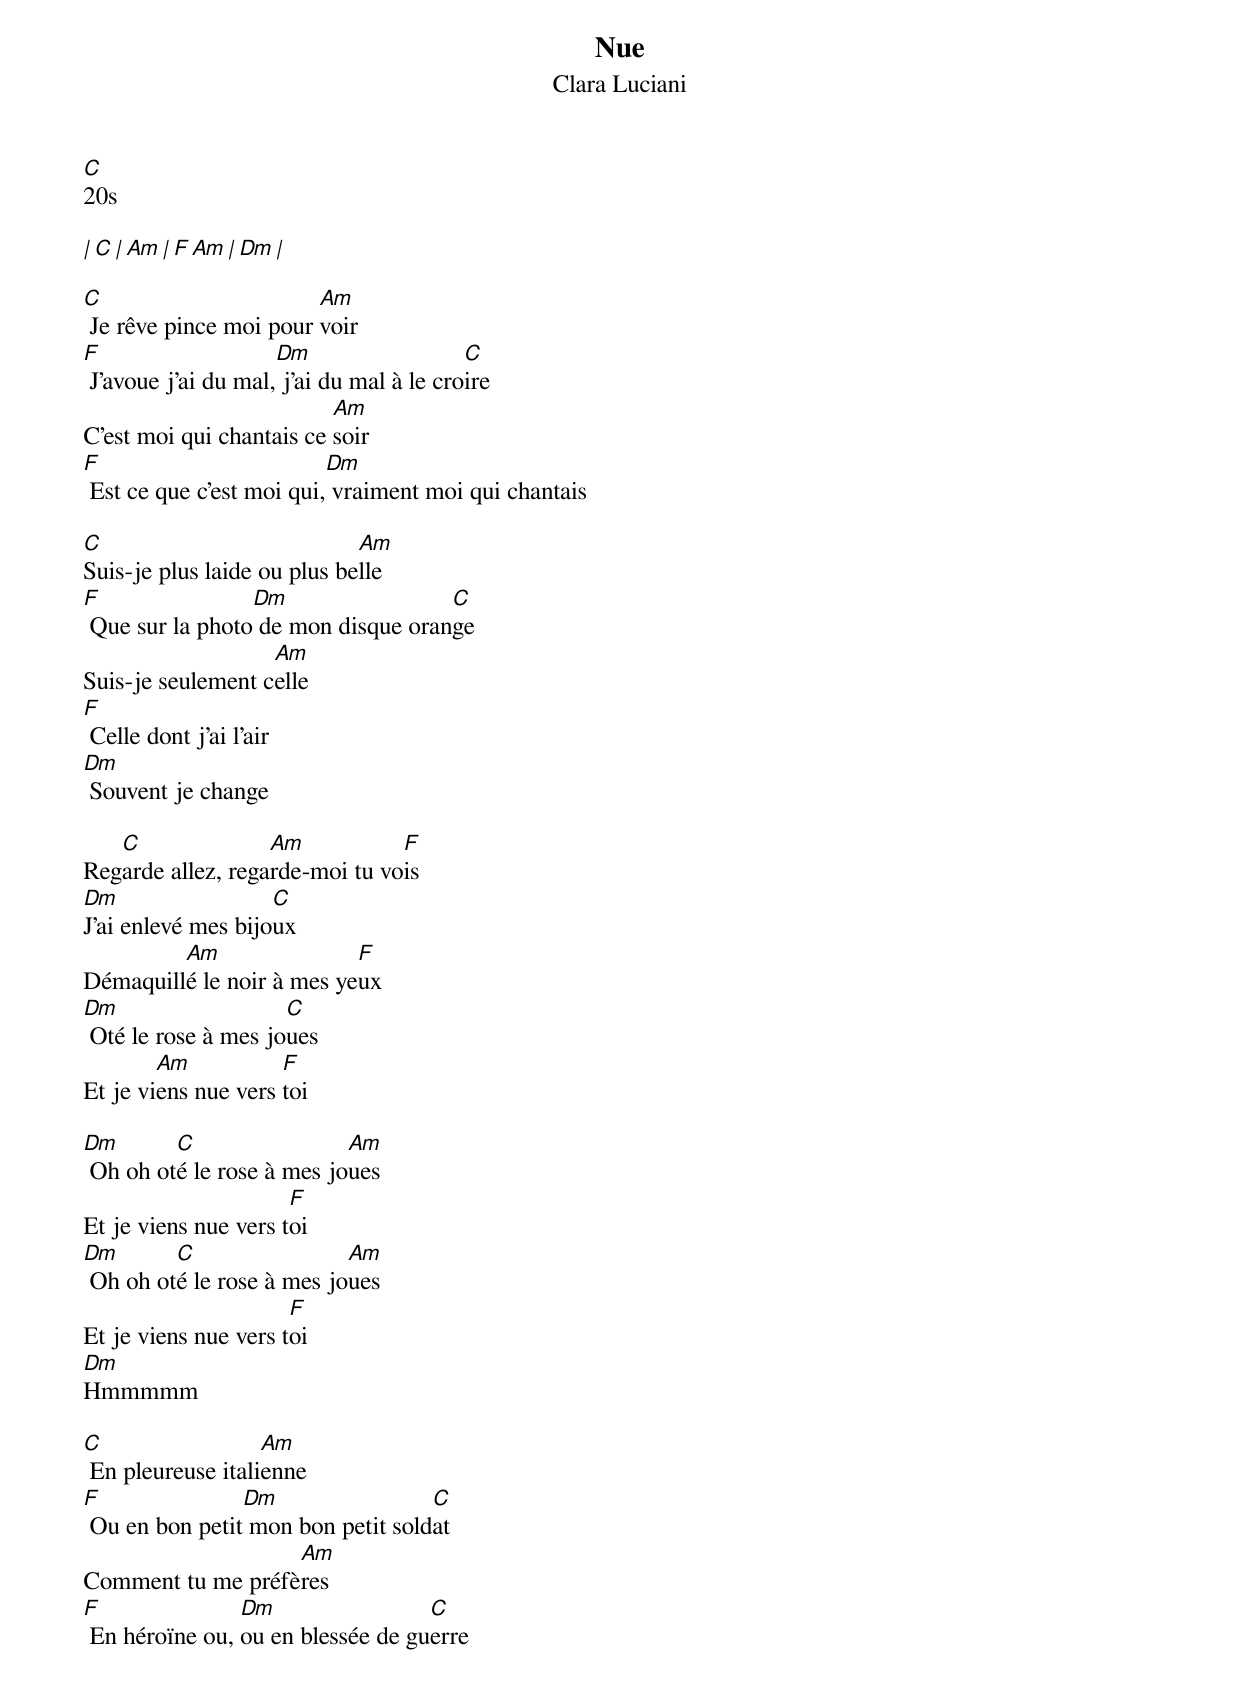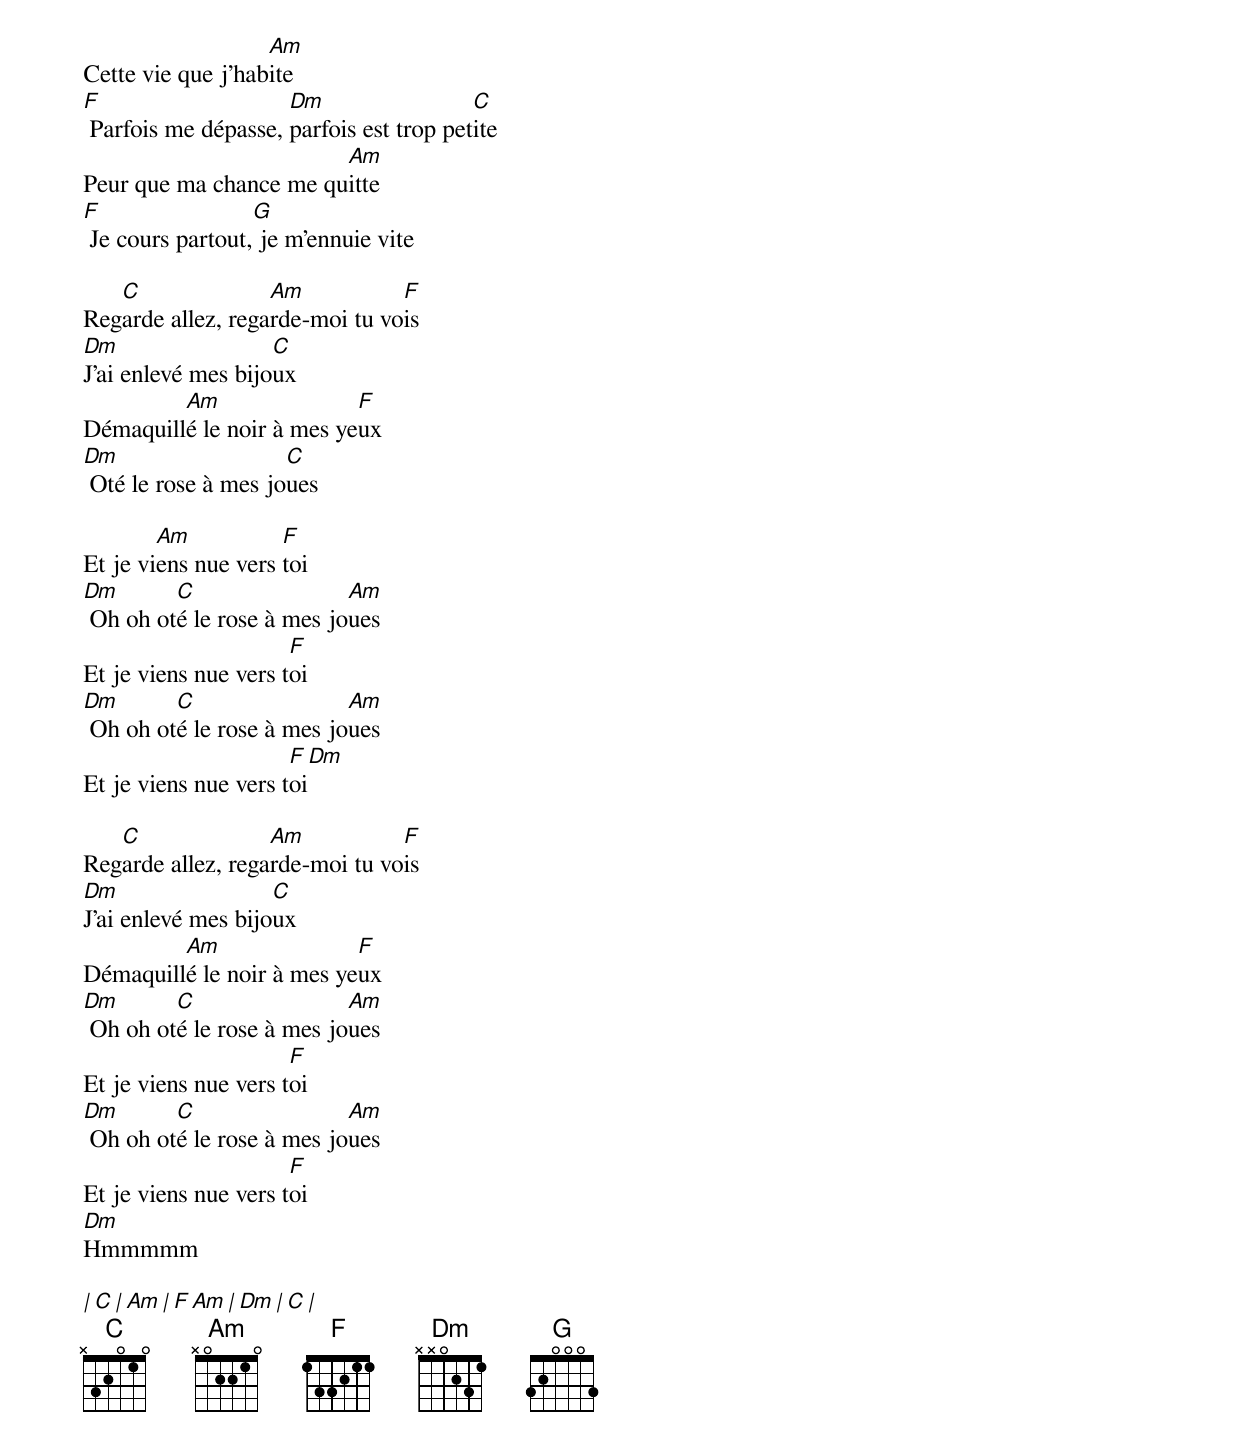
Nue
Clara Luciani
C
20s

| C    | Am    | F  Am  | Dm    |

C                       Am
 Je rêve pince moi pour voir
F                    Dm                   C
 J'avoue j'ai du mal, j'ai du mal à le croire
                          Am
C'est moi qui chantais ce soir
F                         Dm
 Est ce que c'est moi qui, vraiment moi qui chantais

C                            Am
Suis-je plus laide ou plus belle
F                Dm                 C
 Que sur la photo de mon disque orange
                   Am
Suis-je seulement celle
F
 Celle dont j'ai l'air
Dm
 Souvent je change

   C               Am           F
Regarde allez, regarde-moi tu vois
Dm                  C
J'ai enlevé mes bijoux
         Am                F
Démaquillé le noir à mes yeux
Dm                   C
 Oté le rose à mes joues
        Am           F
Et je viens nue vers toi

Dm       C                 Am
 Oh oh oté le rose à mes joues
                      F
Et je viens nue vers toi
Dm       C                 Am
 Oh oh oté le rose à mes joues
                      F
Et je viens nue vers toi
Dm
Hmmmmm

C                  Am
 En pleureuse italienne
F               Dm                 C
 Ou en bon petit mon bon petit soldat
                   Am
Comment tu me préfères
F               Dm                 C
 En héroïne ou, ou en blessée de guerre

                   Am
Cette vie que j'habite
F                    Dm                  C
 Parfois me dépasse, parfois est trop petite
                        Am
Peur que ma chance me quitte
F                 G
 Je cours partout, je m'ennuie vite

   C               Am           F
Regarde allez, regarde-moi tu vois
Dm                  C
J'ai enlevé mes bijoux
         Am                F
Démaquillé le noir à mes yeux
Dm                   C
 Oté le rose à mes joues

        Am           F
Et je viens nue vers toi
Dm       C                 Am
 Oh oh oté le rose à mes joues
                      F
Et je viens nue vers toi
Dm       C                 Am
 Oh oh oté le rose à mes joues
                      F   Dm
Et je viens nue vers toi

   C               Am           F
Regarde allez, regarde-moi tu vois
Dm                  C
J'ai enlevé mes bijoux
         Am                F
Démaquillé le noir à mes yeux
Dm       C                 Am
 Oh oh oté le rose à mes joues
                      F
Et je viens nue vers toi
Dm       C                 Am
 Oh oh oté le rose à mes joues
                      F
Et je viens nue vers toi
Dm
Hmmmmm

| C    | Am    | F  Am  | Dm    | C       |
